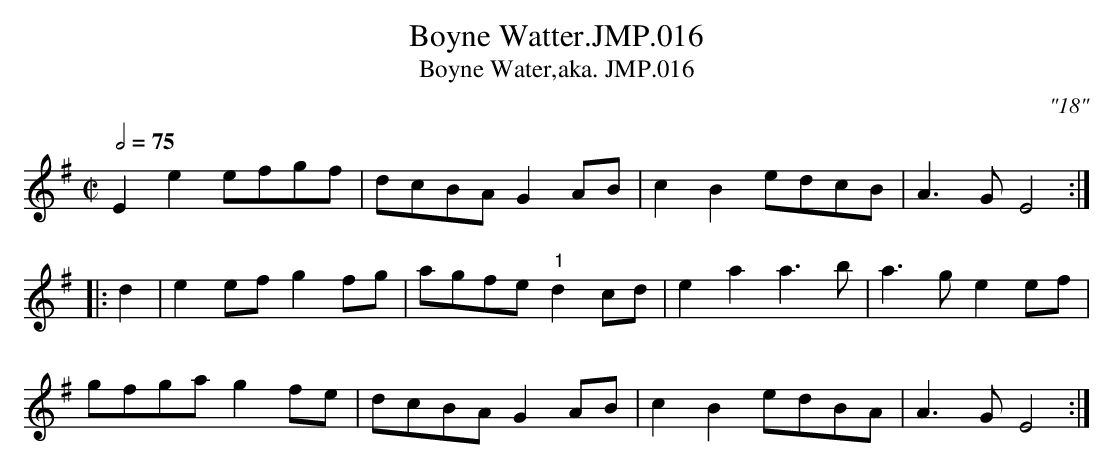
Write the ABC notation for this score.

X:1
T:Boyne Watter.JMP.016
T:Boyne Water,aka. JMP.016
M:C|
L:1/8
Q:1/2=75
C:"18"
K:Em
E2e2 efgf | dcBA G2 AB | c2 B2 edcB |  A3G E4 :|
|:d2 | e2 ef g2 fg | agfe "1" d2 cd |  e2 a2 a3 b |a3 g e2 ef |
gfga g2 fe | dcBA G2 AB | c2 B2 edBA | A3 G E4 :|
